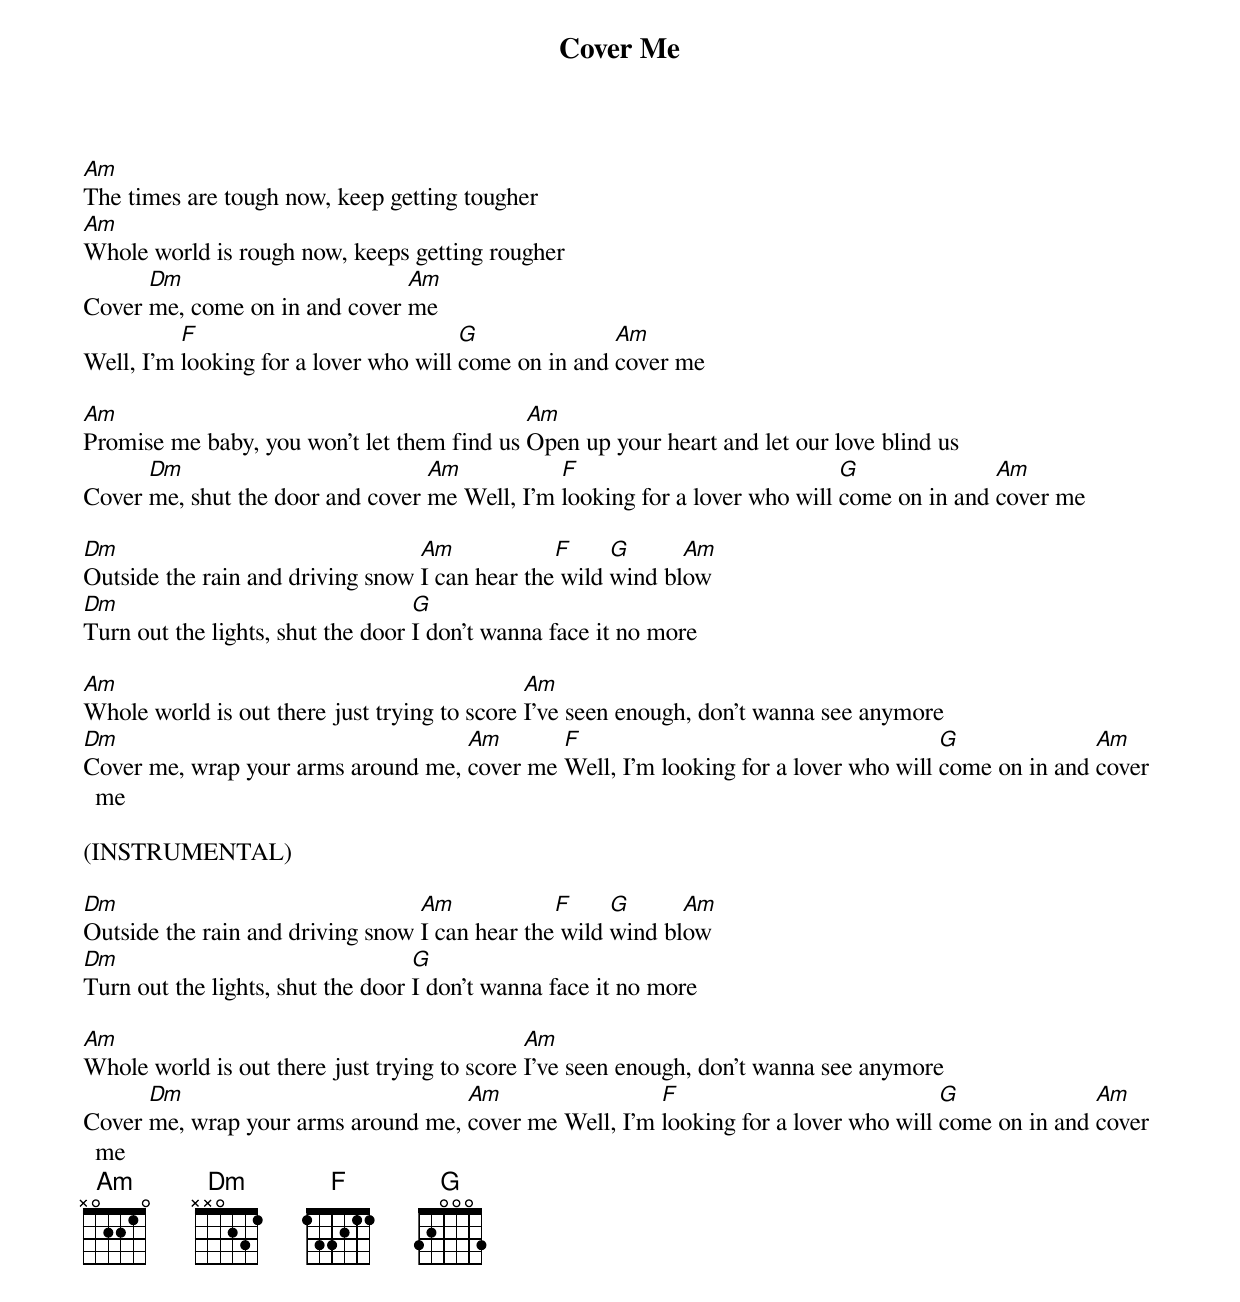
{title:Cover Me}
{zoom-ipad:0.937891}

[Am]The times are tough now, keep getting tougher
[Am]Whole world is rough now, keeps getting rougher
Cover [Dm]me, come on in and cover [Am]me
Well, I'm [F]looking for a lover who will [G]come on in and [Am]cover me

[Am]Promise me baby, you won't let them find us [Am]Open up your heart and let our love blind us
Cover [Dm]me, shut the door and cover [Am]me Well, I'm [F]looking for a lover who will [G]come on in and [Am]cover me

[Dm]Outside the rain and driving snow [Am]I can hear the[F] wild [G]wind bl[Am]ow
[Dm]Turn out the lights, shut the door [G]I don't wanna face it no more

[Am]Whole world is out there just trying to score [Am]I've seen enough, don't wanna see anymore
[Dm]Cover me, wrap your arms around me, [Am]cover me [F]Well, I'm looking for a lover who will [G]come on in and [Am]cover me

(INSTRUMENTAL)

[Dm]Outside the rain and driving snow [Am]I can hear the[F] wild [G]wind bl[Am]ow
[Dm]Turn out the lights, shut the door [G]I don't wanna face it no more

[Am]Whole world is out there just trying to score [Am]I've seen enough, don't wanna see anymore
Cover [Dm]me, wrap your arms around me, [Am]cover me Well, I'm [F]looking for a lover who will [G]come on in and [Am]cover me
